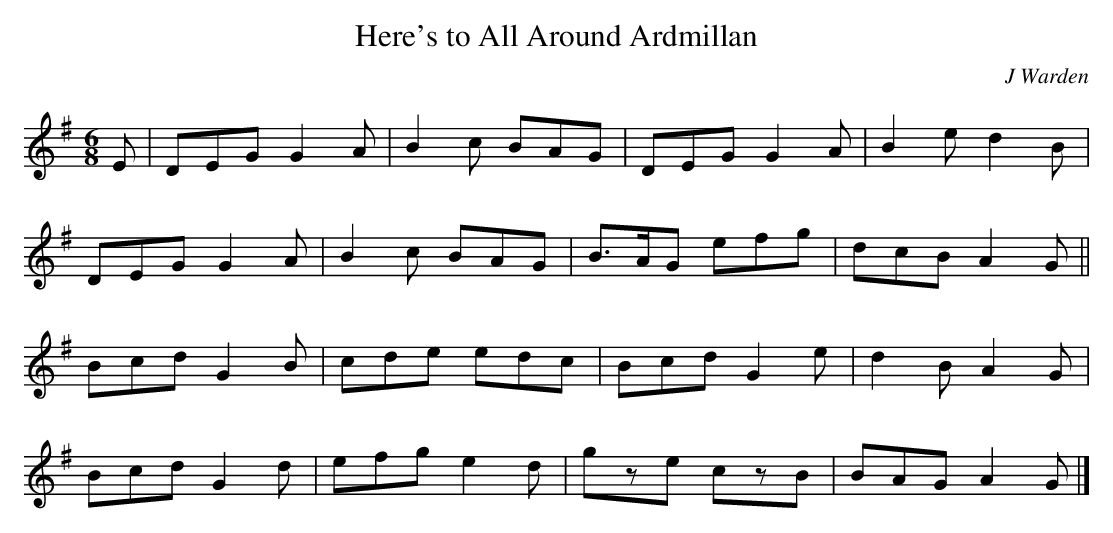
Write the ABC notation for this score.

X:1
T:Here's to All Around Ardmillan
C:J Warden
M:6/8
L:1/8
K:G
E | DEG G2A | B2c BAG | DEG  G2A | B2e d2B  |
    DEG G2A | B2c BAG | B>AG efg | dcB A2G ||
    Bcd G2B | cde edc | Bcd  G2e | d2B A2G  |
    Bcd G2d | efg e2d | gze  czB | BAG A2G |]
